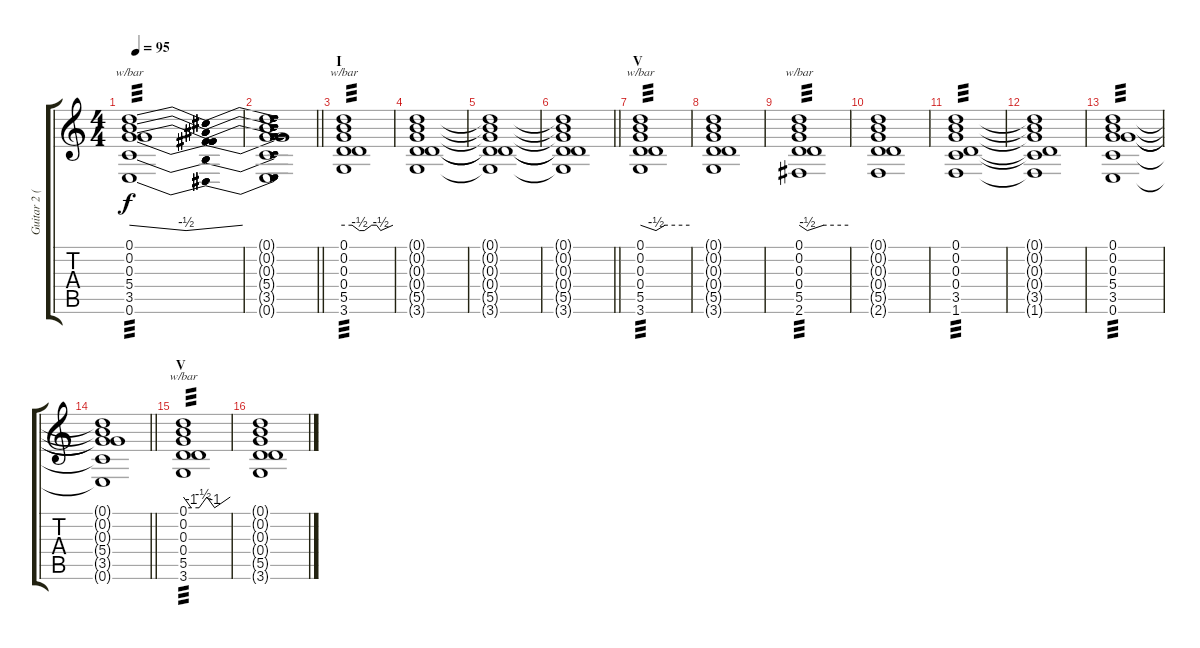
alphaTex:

\track ("Guitar 2 (Play Around With Whammy bar al" "Guitar 2 (") {instrument overdrivenguitar}
\staff {score tabs}
\tuning (D4 B3 G3 D3 A2 E2) {hide}
\ts (4 4)
\tempo 95
\clef g2
\ks c
(0.1 0.2 0.3 5.4 3.5 0.6).1{tbe (dip default 0 0 30 -2 60 0) tp 3 dy f} |
\barLineRight lightlight
(0.1{t} 0.2{t} 0.3{t} 5.4{t} 3.5{t} 0.6{t}).1 |
\section ("" "I")
(0.1 0.2 0.3 0.4 5.5 3.6).1{tbe (custom default 0 0 10 0 19 -2 25 -2 34 0 40 0 45 -2 60 0) tp 3} |
(0.1{t} 0.2{t} 0.3{t} 0.4{t} 5.5{t} 3.6{t}).1 |
(0.1{t} 0.2{t} 0.3{t} 0.4{t} 5.5{t} 3.6{t}).1 |
\barLineRight lightlight
(0.1{t} 0.2{t} 0.3{t} 0.4{t} 5.5{t} 3.6{t}).1 |
\section ("" "V")
(0.1 0.2 0.3 0.4 5.5 3.6).1{tbe (custom default 0 0 19 -2 30 0 60 0) tp 3} |
(0.1{t} 0.2{t} 0.3{t} 0.4{t} 5.5{t} 3.6{t}).1 |
(0.1 0.2 0.3 0.4 5.5 2.6).1{tbe (custom default 0 0 10 -2 30 0 60 0) tp 3} |
(0.1{t} 0.2{t} 0.3{t} 0.4{t} 5.5{t} 2.6{t}).1 |
(0.1 0.2 0.3 0.4 3.5 1.6).1{tp 3} |
(0.1{t} 0.2{t} 0.3{t} 0.4{t} 3.5{t} 1.6{t}).1 |
(0.1 0.2 0.3 5.4 3.5 0.6).1{tp 3} |
\barLineRight lightlight
(0.1{t} 0.2{t} 0.3{t} 5.4{t} 3.5{t} 0.6{t}).1 |
\section ("" "V")
(0.1 0.2 0.3 0.4 5.5 3.6).1{tbe (custom default 0 0 10 -4 20 -4 25 -2 30 0 40 -4 60 0) tp 3} |
(0.1{t} 0.2{t} 0.3{t} 0.4{t} 5.5{t} 3.6{t}).1
